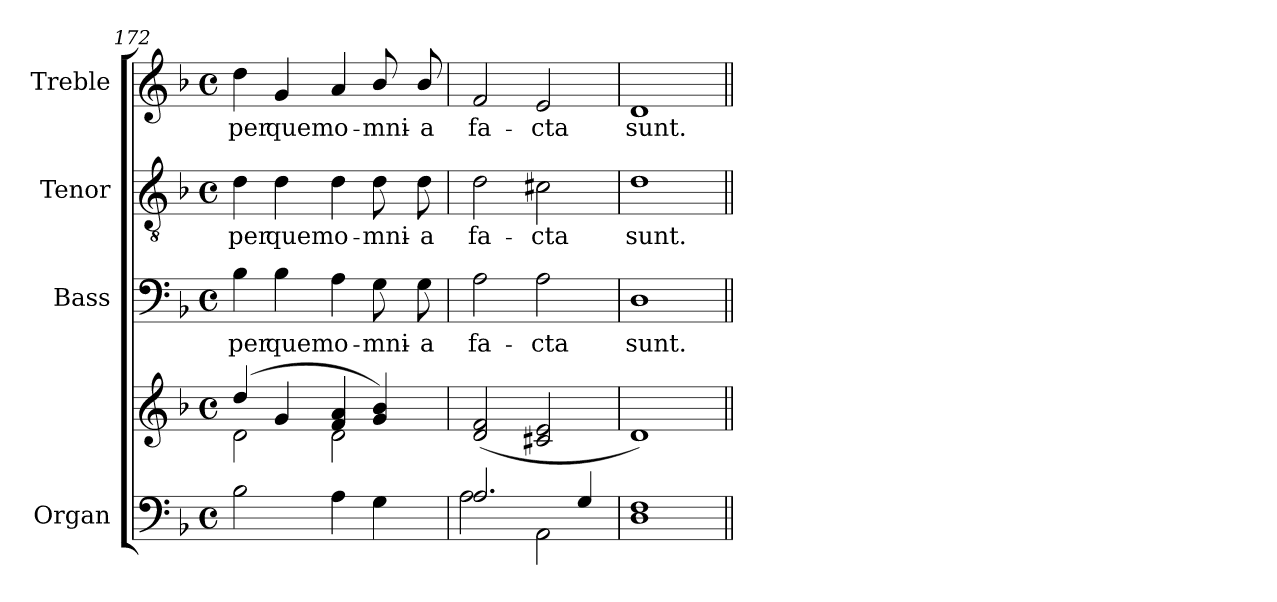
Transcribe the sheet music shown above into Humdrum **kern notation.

**kern	**kern	**kern	**text	**kern	**text	**kern	**text
*part4	*part4	*part3	*part3	*part2	*part2	*part1	*part1
*staff5	*staff4	*staff3	*staff3	*staff2	*staff2	*staff1	*staff1
*I"Organ	*	*I"Bass	*	*I"Tenor	*	*I"Treble	*
*I'Organ	*	*I'Bass	*	*I'Tenor	*	*I'Treble	*
*clefF4	*clefG2	*clefF4	*	*clefGv2	*	*clefG2	*
*k[b-]	*k[b-]	*k[b-]	*	*k[b-]	*	*k[b-]	*
*F:	*F:	*F:	*	*F:	*	*F:	*
*M4/4	*M4/4	*M4/4	*	*M4/4	*	*M4/4	*
*met(c)	*met(c)	*met(c)	*	*met(c)	*	*met(c)	*
=172	=172	=172	=172	=172	=172	=172	=172
*	*^	*	*	*	*	*	*
!	!	!	!	!LO:LY:b	!	!LO:LY:b	!	!LO:LY:b
2B-	(>4dd/	2d\	4B-	per	4d	per	4dd	per
!	!	!	!	!LO:LY:b	!	!LO:LY:b	!	!LO:LY:b
.	4g	.	4B-	quem	4d	quem	4g	quem
!	!	!	!	!LO:LY:b	!	!LO:LY:b	!	!LO:LY:b
4A	4f 4a	2d\	4A	o-	4d	o-	4a	o-
!	!	!	!	!LO:LY:b	!	!LO:LY:b	!	!LO:LY:b
4G	4g/ 4b-/)	.	8G	-mni-	8d	-mni-	8b-/	-mni-
!	!	!	!	!LO:LY:b	!	!LO:LY:b	!	!LO:LY:b
.	.	.	8G	-a	8d	-a	8b-/	-a
*	*v	*v	*	*	*	*	*	*
=173	=173	=173	=173	=173	=173	=173	=173
*^	*	*	*	*	*	*	*
!	!	!	!	!LO:LY:b	!	!LO:LY:b	!	!LO:LY:b
2.A/	2A	(<2d 2f	2A	fa-	2d	fa-	2f	fa-
!	!	!	!	!LO:LY:b	!	!LO:LY:b	!	!LO:LY:b
.	2AA\	2c#X 2e	2A	-cta	2c#X	-cta	2e	-cta
4G/	.	.	.	.	.	.	.	.
*v	*v	*	*	*	*	*	*	*
=174	=174	=174	=174	=174	=174	=174	=174
*	*^	*	*	*	*	*	*
!	!	!	!	!LO:LY:b	!	!LO:LY:b	!	!LO:LY:b
1D 1F	1d)	1ryy	1D	sunt.	1d	sunt.	1d	sunt.
*	*v	*v	*	*	*	*	*	*
=||	=||	=||	=||	=||	=||	=||	=||
*-	*-	*-	*-	*-	*-	*-	*-
